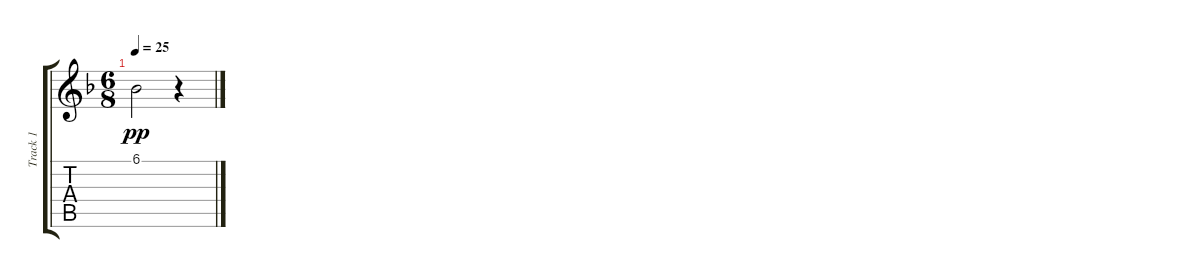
\track ("Track 1" "Track 1") {instrument tenorsax}
\staff {score tabs}
\tuning (E4 B3 G3 D3 A2 E2) {hide}
\ts (6 8)
\tempo 25
\clef g2
\ks f
6.1{t}.2{dy pp} r.4
